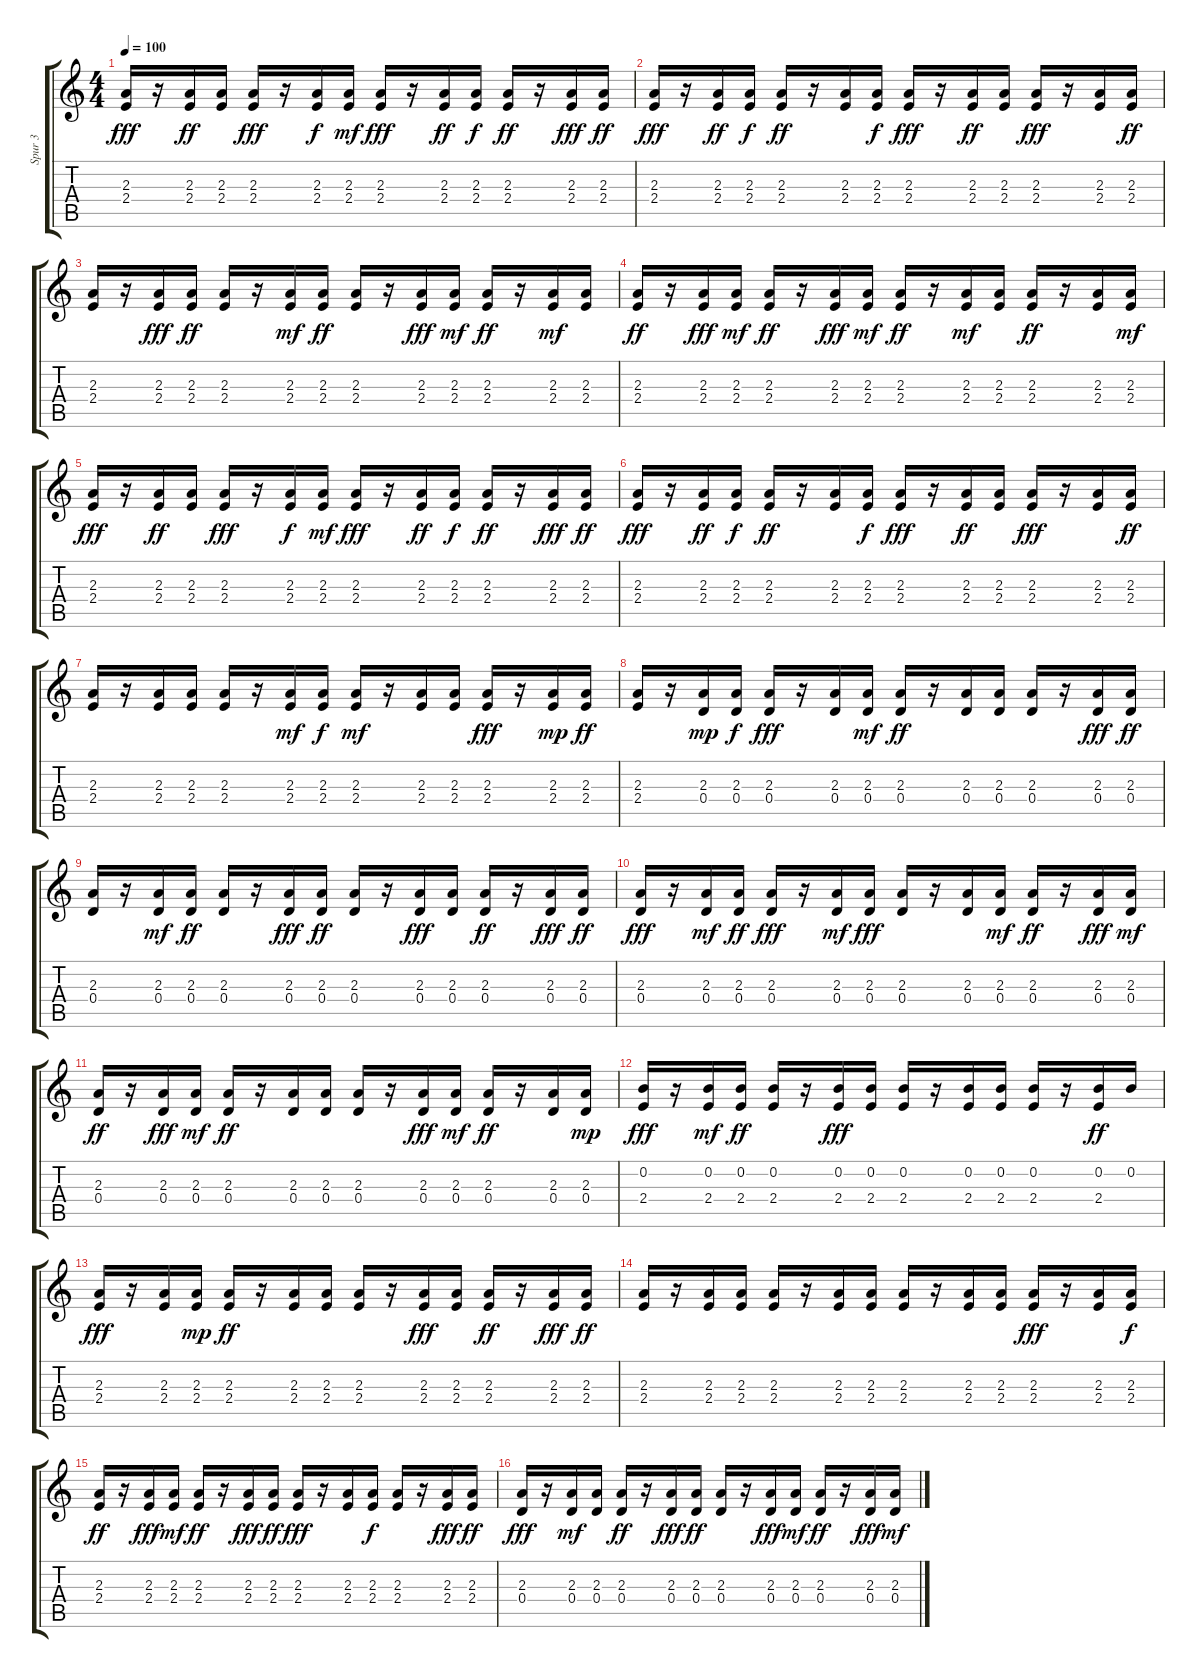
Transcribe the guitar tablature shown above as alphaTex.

\track ("Spur 3" "Spur 3") {instrument electricguitarmuted}
\staff {score tabs}
\tuning (E4 B3 G3 D3 A2 E2) {hide}
\ts (4 4)
\tempo 100
\clef g2
\ks c
(2.3 2.4).16{dy fff} r.16 (2.3 2.4).16{dy ff} (2.3 2.4).16 (2.3 2.4).16{dy fff} r.16 (2.3 2.4).16{dy f} (2.3 2.4).16{dy mf} (2.3 2.4).16{dy fff} r.16 (2.3 2.4).16{dy ff} (2.3 2.4).16{dy f} (2.3 2.4).16{dy ff} r.16 (2.3 2.4).16{dy fff} (2.3 2.4).16{dy ff} |
(2.3 2.4).16{dy fff} r.16 (2.3 2.4).16{dy ff} (2.3 2.4).16{dy f} (2.3 2.4).16{dy ff} r.16 (2.3 2.4).16 (2.3 2.4).16{dy f} (2.3 2.4).16{dy fff} r.16 (2.3 2.4).16{dy ff} (2.3 2.4).16 (2.3 2.4).16{dy fff} r.16 (2.3 2.4).16 (2.3 2.4).16{dy ff} |
(2.3 2.4).16 r.16 (2.3 2.4).16{dy fff} (2.3 2.4).16{dy ff} (2.3 2.4).16 r.16 (2.3 2.4).16{dy mf} (2.3 2.4).16{dy ff} (2.3 2.4).16 r.16 (2.3 2.4).16{dy fff} (2.3 2.4).16{dy mf} (2.3 2.4).16{dy ff} r.16 (2.3 2.4).16{dy mf} (2.3 2.4).16 |
(2.3 2.4).16{dy ff} r.16 (2.3 2.4).16{dy fff} (2.3 2.4).16{dy mf} (2.3 2.4).16{dy ff} r.16 (2.3 2.4).16{dy fff} (2.3 2.4).16{dy mf} (2.3 2.4).16{dy ff} r.16 (2.3 2.4).16{dy mf} (2.3 2.4).16 (2.3 2.4).16{dy ff} r.16 (2.3 2.4).16 (2.3 2.4).16{dy mf} |
(2.3 2.4).16{dy fff} r.16 (2.3 2.4).16{dy ff} (2.3 2.4).16 (2.3 2.4).16{dy fff} r.16 (2.3 2.4).16{dy f} (2.3 2.4).16{dy mf} (2.3 2.4).16{dy fff} r.16 (2.3 2.4).16{dy ff} (2.3 2.4).16{dy f} (2.3 2.4).16{dy ff} r.16 (2.3 2.4).16{dy fff} (2.3 2.4).16{dy ff} |
(2.3 2.4).16{dy fff} r.16 (2.3 2.4).16{dy ff} (2.3 2.4).16{dy f} (2.3 2.4).16{dy ff} r.16 (2.3 2.4).16 (2.3 2.4).16{dy f} (2.3 2.4).16{dy fff} r.16 (2.3 2.4).16{dy ff} (2.3 2.4).16 (2.3 2.4).16{dy fff} r.16 (2.3 2.4).16 (2.3 2.4).16{dy ff} |
(2.3 2.4).16 r.16 (2.3 2.4).16 (2.3 2.4).16 (2.3 2.4).16 r.16 (2.3 2.4).16{dy mf} (2.3 2.4).16{dy f} (2.3 2.4).16{dy mf} r.16 (2.3 2.4).16 (2.3 2.4).16 (2.3 2.4).16{dy fff} r.16 (2.3 2.4).16{dy mp} (2.3 2.4).16{dy ff} |
(2.3 2.4).16 r.16 (2.3 0.4).16{dy mp} (2.3 0.4).16{dy f} (2.3 0.4).16{dy fff} r.16 (2.3 0.4).16 (2.3 0.4).16{dy mf} (2.3 0.4).16{dy ff} r.16 (2.3 0.4).16 (2.3 0.4).16 (2.3 0.4).16 r.16 (2.3 0.4).16{dy fff} (2.3 0.4).16{dy ff} |
(2.3 0.4).16 r.16 (2.3 0.4).16{dy mf} (2.3 0.4).16{dy ff} (2.3 0.4).16 r.16 (2.3 0.4).16{dy fff} (2.3 0.4).16{dy ff} (2.3 0.4).16 r.16 (2.3 0.4).16{dy fff} (2.3 0.4).16 (2.3 0.4).16{dy ff} r.16 (2.3 0.4).16{dy fff} (2.3 0.4).16{dy ff} |
(2.3 0.4).16{dy fff} r.16 (2.3 0.4).16{dy mf} (2.3 0.4).16{dy ff} (2.3 0.4).16{dy fff} r.16 (2.3 0.4).16{dy mf} (2.3 0.4).16{dy fff} (2.3 0.4).16 r.16 (2.3 0.4).16 (2.3 0.4).16{dy mf} (2.3 0.4).16{dy ff} r.16 (2.3 0.4).16{dy fff} (2.3 0.4).16{dy mf} |
(2.3 0.4).16{dy ff} r.16 (2.3 0.4).16{dy fff} (2.3 0.4).16{dy mf} (2.3 0.4).16{dy ff} r.16 (2.3 0.4).16 (2.3 0.4).16 (2.3 0.4).16 r.16 (2.3 0.4).16{dy fff} (2.3 0.4).16{dy mf} (2.3 0.4).16{dy ff} r.16 (2.3 0.4).16 (2.3 0.4).16{dy mp} |
(0.2 2.4).16{dy fff} r.16 (0.2 2.4).16{dy mf} (0.2 2.4).16{dy ff} (0.2 2.4).16 r.16 (0.2 2.4).16{dy fff} (0.2 2.4).16 (0.2 2.4).16 r.16 (0.2 2.4).16 (0.2 2.4).16 (0.2 2.4).16 r.16 (0.2 2.4).16{dy ff} 0.2.16 |
(2.3 2.4).16{dy fff} r.16 (2.3 2.4).16 (2.3 2.4).16{dy mp} (2.3 2.4).16{dy ff} r.16 (2.3 2.4).16 (2.3 2.4).16 (2.3 2.4).16 r.16 (2.3 2.4).16{dy fff} (2.3 2.4).16 (2.3 2.4).16{dy ff} r.16 (2.3 2.4).16{dy fff} (2.3 2.4).16{dy ff} |
(2.3 2.4).16 r.16 (2.3 2.4).16 (2.3 2.4).16 (2.3 2.4).16 r.16 (2.3 2.4).16 (2.3 2.4).16 (2.3 2.4).16 r.16 (2.3 2.4).16 (2.3 2.4).16 (2.3 2.4).16{dy fff} r.16 (2.3 2.4).16 (2.3 2.4).16{dy f} |
(2.3 2.4).16{dy ff} r.16 (2.3 2.4).16{dy fff} (2.3 2.4).16{dy mf} (2.3 2.4).16{dy ff} r.16 (2.3 2.4).16{dy fff} (2.3 2.4).16{dy ff} (2.3 2.4).16{dy fff} r.16 (2.3 2.4).16 (2.3 2.4).16{dy f} (2.3 2.4).16 r.16 (2.3 2.4).16{dy fff} (2.3 2.4).16{dy ff} |
(2.3 0.4).16{dy fff} r.16 (2.3 0.4).16{dy mf} (2.3 0.4).16 (2.3 0.4).16{dy ff} r.16 (2.3 0.4).16{dy fff} (2.3 0.4).16{dy ff} (2.3 0.4).16 r.16 (2.3 0.4).16{dy fff} (2.3 0.4).16{dy mf} (2.3 0.4).16{dy ff} r.16 (2.3 0.4).16{dy fff} (2.3 0.4).16{dy mf}
